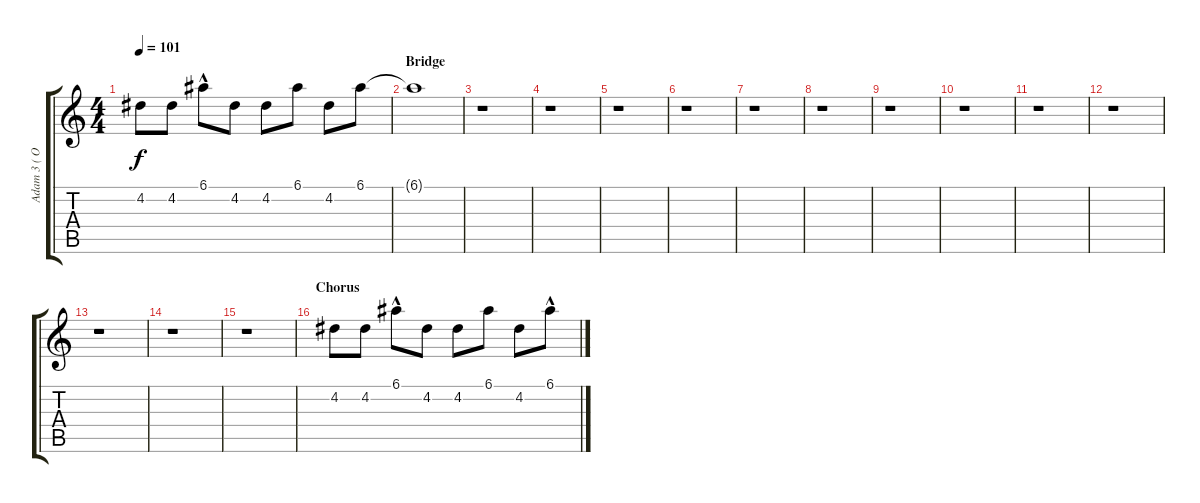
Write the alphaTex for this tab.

\track ("Adam 3 ( Overdriven )" "Adam 3 ( O") {instrument overdrivenguitar}
\staff {score tabs}
\tuning (E4 B3 G3 D3 A2 E2) {hide}
\ts (4 4)
\tempo 101
\clef g2
\ks c
4.2.8{dy f} 4.2.8 6.1{hac}.8 4.2.8 4.2.8 6.1.8 4.2.8 6.1.8 |
\section ("" "Bridge")
6.1{t}.1 |
r.1 |
r.1 |
r.1 |
r.1 |
r.1 |
r.1 |
r.1 |
r.1 |
r.1 |
r.1 |
r.1 |
r.1 |
r.1 |
\section ("" "Chorus")
4.2.8 4.2.8 6.1{hac}.8 4.2.8 4.2.8 6.1.8 4.2.8 6.1{hac}.8
